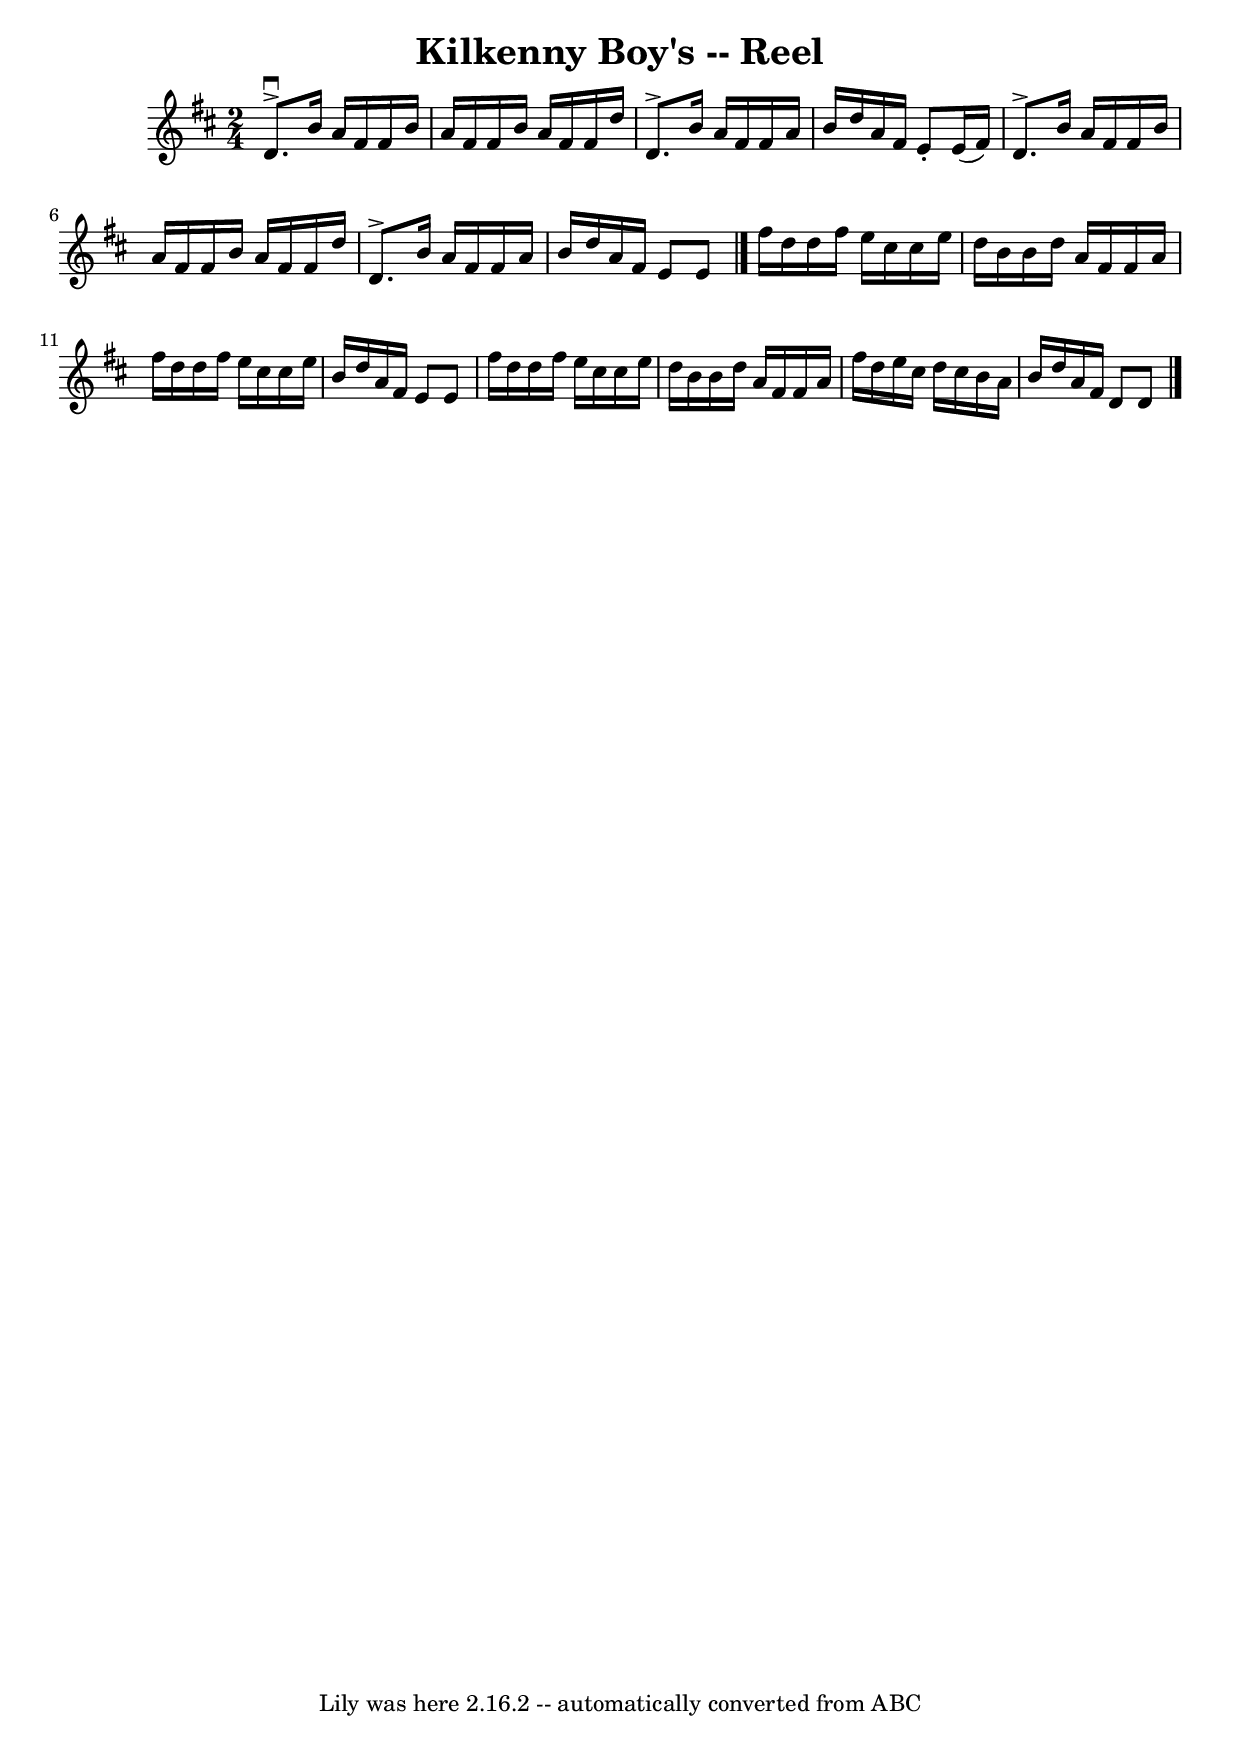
\version "2.16.2"
\include "Mammoth.ily"
\header {
  %% book = "Ryan's Mammoth Collection"
  crossRefNumber = "1"
  footnotes = "\\\\166 =FF=20"
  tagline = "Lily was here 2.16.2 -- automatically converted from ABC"
  title = "Kilkenny Boy's -- Reel"

}
voicedefault =  {


  \time 2/4 
  \key d \major d'8.^\downbow^\accent b'16 a'16 fis'16    
  fis'16 b'16    |
  a'16 fis'16 fis'16 b'16 a'16 fis'16 
  fis'16 d''16    |
  d'8.^\accent b'16 a'16 fis'16    
  fis'16 a'16    |
  b'16 d''16 a'16 fis'16 e'8 -. e'16 (
  fis'16)   |
  d'8.^\accent b'16 a'16 fis'16 fis'16  
  b'16    |
  a'16 fis'16 fis'16 b'16 a'16 fis'16    
  fis'16 d''16    |
  d'8.^\accent b'16 a'16 fis'16 fis'16  
  a'16    |
  b'16 d''16 a'16 fis'16 e'8 e'8    \bar "|." 
  fis''16 d''16 d''16 fis''16 e''16 cis''16 cis''16    
  e''16    |
  d''16 b'16 b'16 d''16 a'16 fis'16 fis'16  
  a'16    |
  fis''16 d''16 d''16 fis''16 e''16 cis''16   
  cis''16 e''16    |
  b'16 d''16 a'16 fis'16 e'8 e'8   
  |
  fis''16 d''16 d''16 fis''16 e''16 cis''16    
  cis''16 e''16    |
  d''16 b'16 b'16 d''16 a'16 fis'16 
  fis'16 a'16    |
  fis''16 d''16 e''16 cis''16 d''16   
  cis''16 b'16 a'16    |
  b'16 d''16 a'16 fis'16 d'8   
  d'8    \bar "|."   

}

\score{
  <<

    \context Staff="default"
    {
      \voicedefault 
      
    }

  >>
  \layout {
    
  }
  \midi {
  }

}
